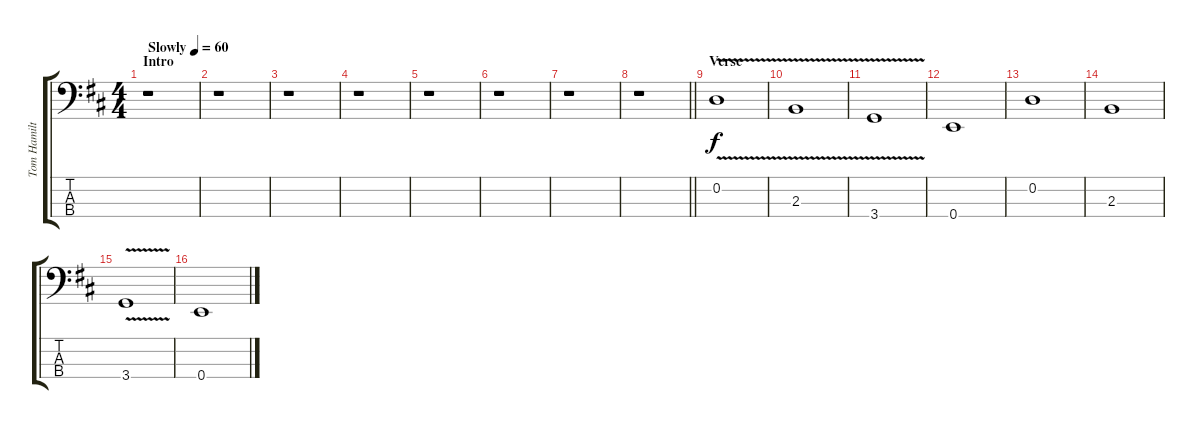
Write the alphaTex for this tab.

\track ("Tom Hamilton" "Tom Hamilt") {instrument electricbassfinger}
\staff {score tabs}
\tuning (G2 D2 A1 E1) {hide}
\ts (4 4)
\section ("" "Intro")
\tempo (60 "Slowly")
\clef f4
\ks d
r.1{dy f instrument electricbassfinger} |
r.1 |
r.1 |
r.1 |
r.1 |
r.1 |
r.1 |
\barLineRight lightlight
r.1 |
\section ("" "Verse")
0.2{v}.1 |
2.3{v}.1 |
3.4{v}.1 |
0.4.1 |
0.2.1 |
2.3.1 |
3.4{v}.1 |
0.4.1
